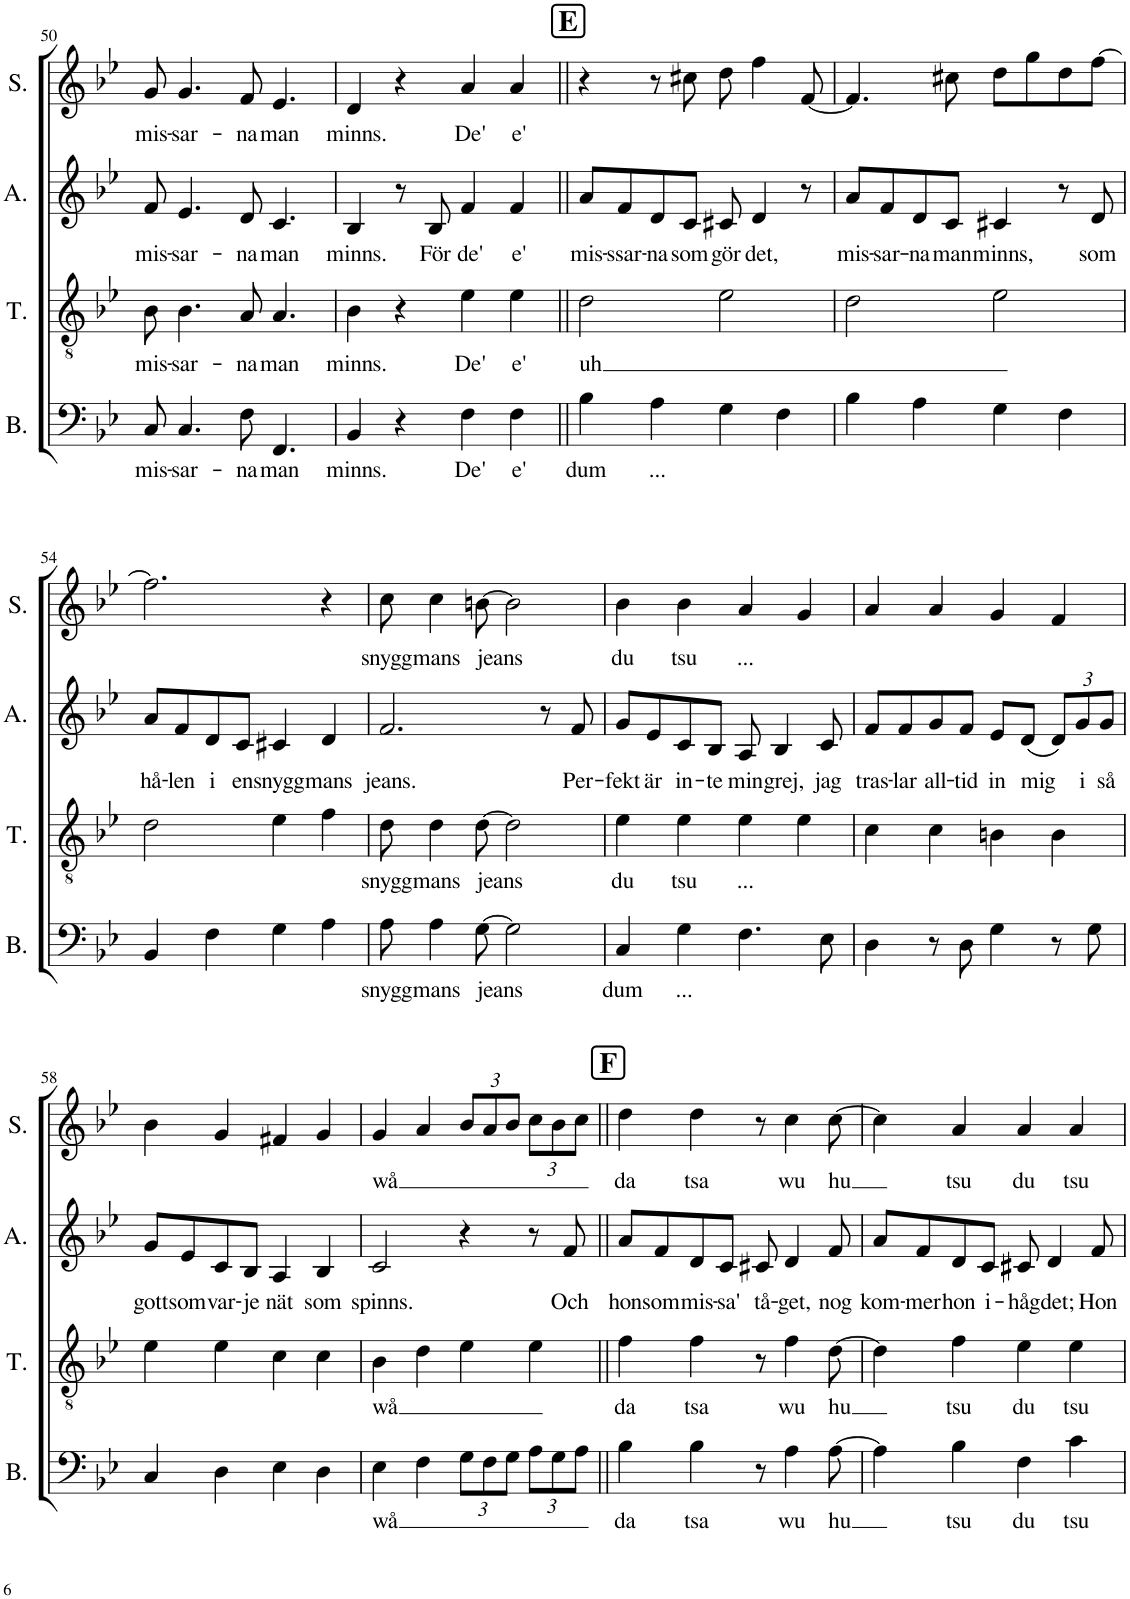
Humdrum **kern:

**kern	**text	**kern	**text	**kern	**text	**kern	**text
*part4	*part4	*part3	*part3	*part2	*part2	*part1	*part1
*staff4	*staff4	*staff3	*staff3	*staff2	*staff2	*staff1	*staff1
*I"Bass	*	*I"Tenor	*	*I"Alto	*	*I"Soprano	*
*I'B.	*	*I'T.	*	*I'A.	*	*I'S.	*
!!LO:PB:g=z
*clefF4	*	*clefGv2	*	*clefG2	*	*clefG2	*
*k[b-e-]	*	*k[b-e-]	*	*k[b-e-]	*	*k[b-e-]	*
*M4/4	*	*M4/4	*	*M4/4	*	*M4/4	*
=50	=50	=50	=50	=50	=50	=50	=50
!	!LO:LY:b	!	!LO:LY:b	!	!LO:LY:b	!	!LO:LY:b
8C/	mis-	8B-\	mis-	8f/	mis-	8g/	mis-
!	!LO:LY:b	!	!LO:LY:b	!	!LO:LY:b	!	!LO:LY:b
4.C/	-sar-	4.B-\	-sar-	4.e-/	-sar-	4.g/	-sar-
!	!LO:LY:b	!	!LO:LY:b	!	!LO:LY:b	!	!LO:LY:b
8F\	-na	8A/	-na	8d/	-na	8f/	-na
!	!LO:LY:b	!	!LO:LY:b	!	!LO:LY:b	!	!LO:LY:b
4.FF/	man	4.A/	man	4.c/	man	4.e-/	man
=51	=51	=51	=51	=51	=51	=51	=51
!	!LO:LY:b	!	!LO:LY:b	!	!LO:LY:b	!	!LO:LY:b
4BB-/	minns.	4B-\	minns.	4B-/	minns.	4d/	minns.
4r	.	4r	.	8r	.	4r	.
!	!	!	!	!	!LO:LY:b	!	!
.	.	.	.	8B-/	För	.	.
!	!LO:LY:b	!	!LO:LY:b	!	!LO:LY:b	!	!LO:LY:b
4F\	De'	4e-\	De'	4f/	de'	4a/	De'
!	!LO:LY:b	!	!LO:LY:b	!	!LO:LY:b	!	!LO:LY:b
4F\	e'	4e-\	e'	4f/	e'	4a/	e'
!!LO:REH:place=s1:a:B:cj:fs=14:t=E
=52||	=52||	=52||	=52||	=52||	=52||	=52||	=52||
!	!LO:LY:b	!	!LO:LY:b	!	!LO:LY:b	!	!
4B-\	dum	2d\	uh	8a/L	mis-	4r	.
!	!	!	!	!	!LO:LY:b	!	!
.	.	.	.	8f/	-ssar-	.	.
!	!LO:LY:b	!	!	!	!LO:LY:b	!	!
4A\	...	.	.	8d/	-na	8r	.
!	!	!	!	!	!LO:LY:b	!	!
.	.	.	.	8c/J	som	8cc#X\	.
!	!	!	!	!	!LO:LY:b	!	!
4G\	.	2e-\	.	8c#X/	gör	8dd\	.
!	!	!	!	!	!LO:LY:b	!	!
.	.	.	.	4d/	det,	4ff\	.
4F\	.	.	.	.	.	.	.
.	.	.	.	8r	.	[8f/	.
=53	=53	=53	=53	=53	=53	=53	=53
!	!	!	!	!	!LO:LY:b	!	!
4B-\	.	2d\	.	8a/L	mis-	4.f/]	.
!	!	!	!	!	!LO:LY:b	!	!
.	.	.	.	8f/	-sar-	.	.
!	!	!	!	!	!LO:LY:b	!	!
4A\	.	.	.	8d/	-na	.	.
!	!	!	!	!	!LO:LY:b	!	!
.	.	.	.	8c/J	man	8cc#X\	.
!	!	!	!	!	!LO:LY:b	!	!
4G\	.	2e-\	.	4c#X/	minns,	8dd\L	.
.	.	.	.	.	.	8gg\	.
4F\	.	.	.	8r	.	8dd\	.
!	!	!	!	!	!LO:LY:b	!	!
.	.	.	.	8d/	som	[8ff\J	.
!!LO:LB:g=z
=54	=54	=54	=54	=54	=54	=54	=54
!	!	!	!	!	!LO:LY:b	!	!
4BB-/	.	2d\	.	8a/L	hå-	2.ff\]	.
!	!	!	!	!	!LO:LY:b	!	!
.	.	.	.	8f/	-len	.	.
!	!	!	!	!	!LO:LY:b	!	!
4F\	.	.	.	8d/	i	.	.
!	!	!	!	!	!LO:LY:b	!	!
.	.	.	.	8c/J	en	.	.
!	!	!	!	!	!LO:LY:b	!	!
4G\	.	4e-\	.	4c#X/	snygg	.	.
!	!	!	!	!	!LO:LY:b	!	!
4A\	.	4f\	.	4d/	mans	4r	.
=55	=55	=55	=55	=55	=55	=55	=55
!	!LO:LY:b	!	!LO:LY:b	!	!LO:LY:b	!	!LO:LY:b
8A\	snygg	8d\	snygg	2.f/	jeans.	8cc\	snygg
!	!LO:LY:b	!	!LO:LY:b	!	!	!	!LO:LY:b
4A\	mans	4d\	mans	.	.	4cc\	mans
!	!LO:LY:b	!	!LO:LY:b	!	!	!	!LO:LY:b
[8G\	jeans	[8d\	jeans	.	.	[8bn\	jeans
2G\]	.	2d\]	.	.	.	2b\]	.
.	.	.	.	8r	.	.	.
!	!	!	!	!	!LO:LY:b	!	!
.	.	.	.	8f/	Per-	.	.
=56	=56	=56	=56	=56	=56	=56	=56
!	!LO:LY:b	!	!LO:LY:b	!	!LO:LY:b	!	!LO:LY:b
4C/	dum	4e-\	du	8g/L	-fekt	4b-\	du
!	!	!	!	!	!LO:LY:b	!	!
.	.	.	.	8e-/	är	.	.
!	!LO:LY:b	!	!LO:LY:b	!	!LO:LY:b	!	!LO:LY:b
4G\	...	4e-\	tsu	8c/	in-	4b-\	tsu
!	!	!	!	!	!LO:LY:b	!	!
.	.	.	.	8B-/J	-te	.	.
!	!	!	!LO:LY:b	!	!LO:LY:b	!	!LO:LY:b
4.F\	.	4e-\	...	8A/	min	4a/	...
!	!	!	!	!	!LO:LY:b	!	!
.	.	.	.	4B-/	grej,	.	.
.	.	4e-\	.	.	.	4g/	.
!	!	!	!	!	!LO:LY:b	!	!
8E-\	.	.	.	8c/	jag	.	.
=57	=57	=57	=57	=57	=57	=57	=57
!	!	!	!	!	!LO:LY:b	!	!
4D\	.	4c\	.	8f/L	tras-	4a/	.
!	!	!	!	!	!LO:LY:b	!	!
.	.	.	.	8f/	-lar	.	.
!	!	!	!	!	!LO:LY:b	!	!
8r	.	4c\	.	8g/	all-	4a/	.
!	!	!	!	!	!LO:LY:b	!	!
8D\	.	.	.	8f/J	-tid	.	.
!	!	!	!	!	!LO:LY:b	!	!
4G\	.	4Bn\	.	8e-/L	in	4g/	.
!	!	!	!	!	!LO:LY:b	!	!
.	.	.	.	(8d/J	mig	.	.
*	*	*	*	*Xbrackettup	*	*	*
8r	.	4B\	.	12d/L)	.	4f/	.
!	!	!	!	!	!LO:LY:b	!	!
.	.	.	.	12g/	i	.	.
8G\	.	.	.	.	.	.	.
!	!	!	!	!	!LO:LY:b	!	!
.	.	.	.	12g/J	så	.	.
!!LO:LB:g=z
=58	=58	=58	=58	=58	=58	=58	=58
!	!	!	!	!	!LO:LY:b	!	!
4C/	.	4e-\	.	8g/L	gott	4b-\	.
!	!	!	!	!	!LO:LY:b	!	!
.	.	.	.	8e-/	som	.	.
!	!	!	!	!	!LO:LY:b	!	!
4D\	.	4e-\	.	8c/	var-	4g/	.
!	!	!	!	!	!LO:LY:b	!	!
.	.	.	.	8B-/J	-je	.	.
!	!	!	!	!	!LO:LY:b	!	!
4E-\	.	4c\	.	4A/	nät	4f#X/	.
!	!	!	!	!	!LO:LY:b	!	!
4D\	.	4c\	.	4B-/	som	4g/	.
=59	=59	=59	=59	=59	=59	=59	=59
!	!LO:LY:b	!	!LO:LY:b	!	!LO:LY:b	!	!LO:LY:b
4E-\	wå	4B-\	wå	2c/	spinns.	4g/	wå
4F\	.	4d\	.	.	.	4a/	.
*Xbrackettup	*	*	*	*	*	*Xbrackettup	*
12G\L	.	4e-\	.	4r	.	12b-/L	.
12F\	.	.	.	.	.	12a/	.
12G\J	.	.	.	.	.	12b-/J	.
12A\L	.	4e-\	.	8r	.	12cc\L	.
12G\	.	.	.	.	.	12b-\	.
!	!	!	!	!	!LO:LY:b	!	!
.	.	.	.	8f/	Och	.	.
12A\J	.	.	.	.	.	12cc\J	.
!!LO:REH:place=s1:a:B:cj:fs=14:t=F
=60||	=60||	=60||	=60||	=60||	=60||	=60||	=60||
!	!LO:LY:b	!	!LO:LY:b	!	!LO:LY:b	!	!LO:LY:b
4B-\	da	4f\	da	8a/L	hon	4dd\	da
!	!	!	!	!	!LO:LY:b	!	!
.	.	.	.	8f/	som	.	.
!	!LO:LY:b	!	!LO:LY:b	!	!LO:LY:b	!	!LO:LY:b
4B-\	tsa	4f\	tsa	8d/	mis-	4dd\	tsa
!	!	!	!	!	!LO:LY:b	!	!
.	.	.	.	8c/J	-sa'	.	.
!	!	!	!	!	!LO:LY:b	!	!
8r	.	8r	.	8c#X/	tå-	8r	.
!	!LO:LY:b	!	!LO:LY:b	!	!LO:LY:b	!	!LO:LY:b
4A\	wu	4f\	wu	4d/	-get,	4cc\	wu
!	!LO:LY:b	!	!LO:LY:b	!	!LO:LY:b	!	!LO:LY:b
[8A\	hu	[8d\	hu	8f/	nog	[8cc\	hu
=61	=61	=61	=61	=61	=61	=61	=61
!	!	!	!	!	!LO:LY:b	!	!
4A\]	.	4d\]	.	8a/L	kom-	4cc\]	.
!	!	!	!	!	!LO:LY:b	!	!
.	.	.	.	8f/	-mer	.	.
!	!LO:LY:b	!	!LO:LY:b	!	!LO:LY:b	!	!LO:LY:b
4B-\	tsu	4f\	tsu	8d/	hon	4a/	tsu
!	!	!	!	!	!LO:LY:b	!	!
.	.	.	.	8c/J	i-	.	.
!	!LO:LY:b	!	!LO:LY:b	!	!LO:LY:b	!	!LO:LY:b
4F\	du	4e-\	du	8c#X/	-håg	4a/	du
!	!	!	!	!	!LO:LY:b	!	!
.	.	.	.	4d/	det;	.	.
!	!LO:LY:b	!	!LO:LY:b	!	!	!	!LO:LY:b
4c\	tsu	4e-\	tsu	.	.	4a/	tsu
!	!	!	!	!	!LO:LY:b	!	!
.	.	.	.	8f/	Hon	.	.
=	=	=	=	=	=	=	=
*-	*-	*-	*-	*-	*-	*-	*-
